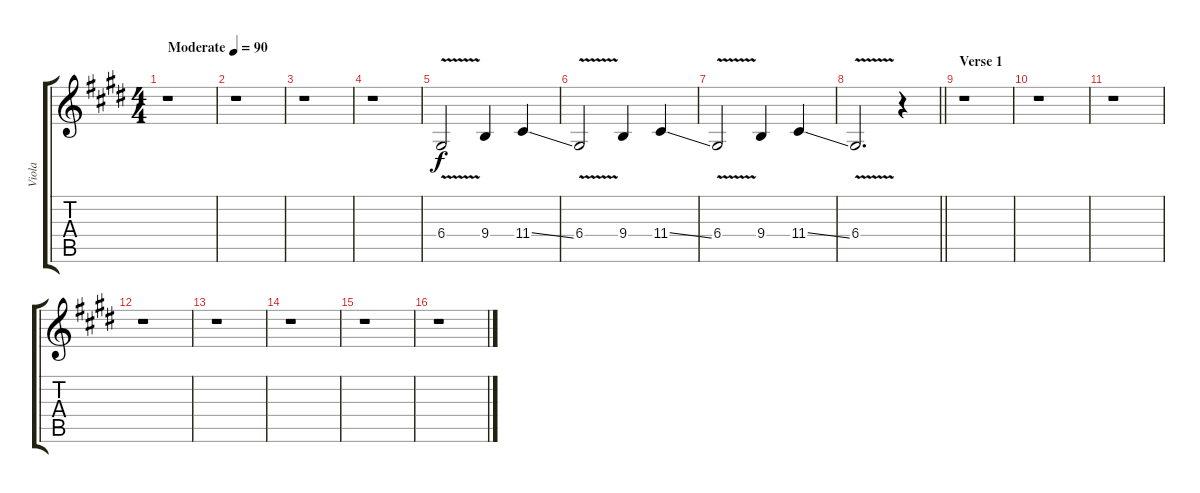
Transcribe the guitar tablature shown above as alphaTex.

\track ("Viola" "Viola") {instrument viola}
\staff {score tabs}
\tuning (E4 B3 G3 D3 A2 E2) {hide}
\ts (4 4)
\tempo (90 "Moderate")
\clef g2
\ks e
r.1{dy f instrument viola} |
r.1 |
r.1 |
r.1 |
6.4{v}.2 9.4.4 11.4{ss}.4 |
6.4{v}.2 9.4.4 11.4{ss}.4 |
6.4{v}.2 9.4.4 11.4{ss}.4 |
\barLineRight lightlight
6.4{v}.2{d} r.4 |
\section ("" "Verse 1")
r.1 |
r.1 |
r.1 |
r.1 |
r.1 |
r.1 |
r.1 |
r.1
